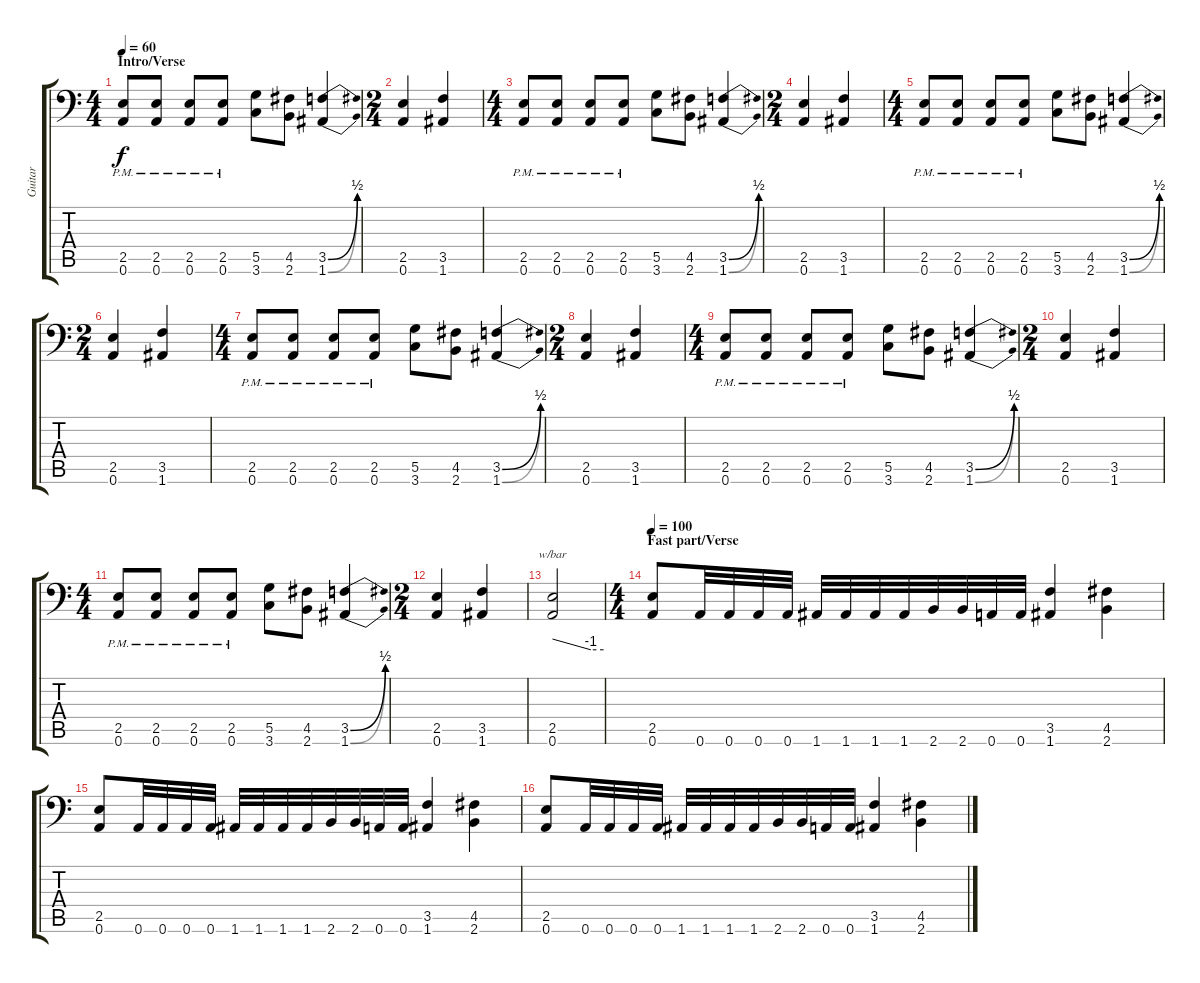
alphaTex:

\track ("Guitar" "Guitar") {instrument distortionguitar}
\staff {score tabs}
\tuning (A3 E3 C3 G2 D2 A1) {hide}
\ts (4 4)
\section ("" "Intro/Verse")
\tempo 60
\clef f4
\ks c
(2.5{pm} 0.6{pm}).8{dy f instrument distortionguitar} (2.5{pm} 0.6{pm}).8 (2.5{pm} 0.6{pm}).8 (2.5{pm} 0.6{pm}).8 (5.5 3.6).8 (4.5 2.6).8 (3.5{be (bend 0 0 60 2)} 1.6{be (bend 0 0 60 2)}).4 |
\ts (2 4)
(2.5 0.6).4 (3.5 1.6).4 |
\ts (4 4)
(2.5{pm} 0.6{pm}).8 (2.5{pm} 0.6{pm}).8 (2.5{pm} 0.6{pm}).8 (2.5{pm} 0.6{pm}).8 (5.5 3.6).8 (4.5 2.6).8 (3.5{be (bend 0 0 60 2)} 1.6{be (bend 0 0 60 2)}).4 |
\ts (2 4)
(2.5 0.6).4 (3.5 1.6).4 |
\ts (4 4)
(2.5{pm} 0.6{pm}).8 (2.5{pm} 0.6{pm}).8 (2.5{pm} 0.6{pm}).8 (2.5{pm} 0.6{pm}).8 (5.5 3.6).8 (4.5 2.6).8 (3.5{be (bend 0 0 60 2)} 1.6{be (bend 0 0 60 2)}).4 |
\ts (2 4)
(2.5 0.6).4 (3.5 1.6).4 |
\ts (4 4)
(2.5{pm} 0.6{pm}).8 (2.5{pm} 0.6{pm}).8 (2.5{pm} 0.6{pm}).8 (2.5{pm} 0.6{pm}).8 (5.5 3.6).8 (4.5 2.6).8 (3.5{be (bend 0 0 60 2)} 1.6{be (bend 0 0 60 2)}).4 |
\ts (2 4)
(2.5 0.6).4 (3.5 1.6).4 |
\ts (4 4)
(2.5{pm} 0.6{pm}).8 (2.5{pm} 0.6{pm}).8 (2.5{pm} 0.6{pm}).8 (2.5{pm} 0.6{pm}).8 (5.5 3.6).8 (4.5 2.6).8 (3.5{be (bend 0 0 60 2)} 1.6{be (bend 0 0 60 2)}).4 |
\ts (2 4)
(2.5 0.6).4 (3.5 1.6).4 |
\ts (4 4)
(2.5{pm} 0.6{pm}).8 (2.5{pm} 0.6{pm}).8 (2.5{pm} 0.6{pm}).8 (2.5{pm} 0.6{pm}).8 (5.5 3.6).8 (4.5 2.6).8 (3.5{be (bend 0 0 60 2)} 1.6{be (bend 0 0 60 2)}).4 |
\ts (2 4)
(2.5 0.6).4 (3.5 1.6).4 |
(2.5 0.6).2{tbe (custom default 0 0 45 -4 60 -4)} |
\ts (4 4)
\section ("" "Fast part/Verse")
\tempo 100
(2.5 0.6).8 0.6.32 0.6.32 0.6.32 0.6.32 1.6.32 1.6.32 1.6.32 1.6.32 2.6.32 2.6.32 0.6.32 0.6.32 (3.5 1.6).4 (4.5 2.6).4 |
(2.5 0.6).8 0.6.32 0.6.32 0.6.32 0.6.32 1.6.32 1.6.32 1.6.32 1.6.32 2.6.32 2.6.32 0.6.32 0.6.32 (3.5 1.6).4 (4.5 2.6).4 |
(2.5 0.6).8 0.6.32 0.6.32 0.6.32 0.6.32 1.6.32 1.6.32 1.6.32 1.6.32 2.6.32 2.6.32 0.6.32 0.6.32 (3.5 1.6).4 (4.5 2.6).4
